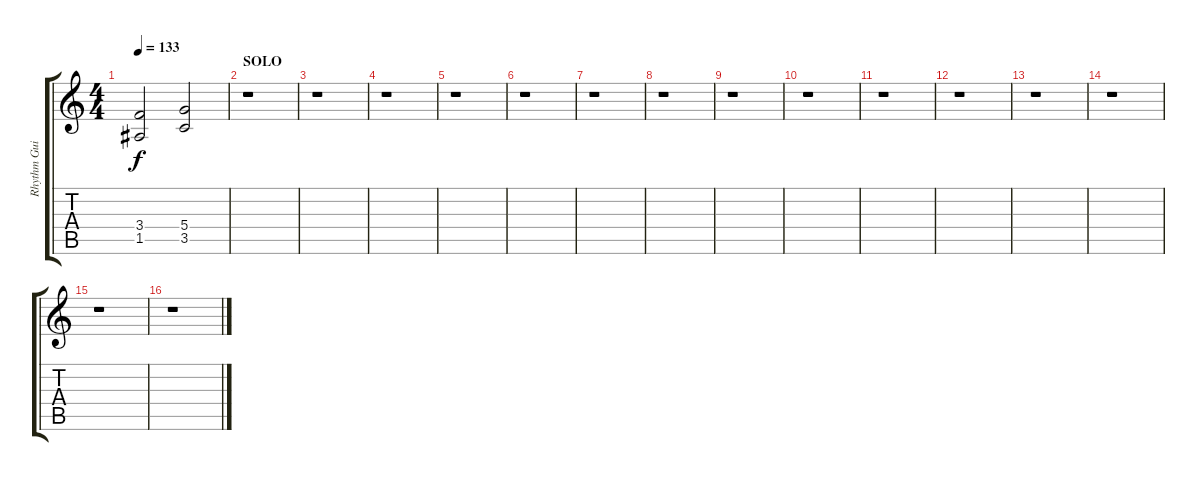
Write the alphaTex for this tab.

\track ("Rhythm Guitar" "Rhythm Gui") {instrument overdrivenguitar}
\staff {score tabs}
\tuning (E4 B3 G3 D3 A2 E2) {hide}
\ts (4 4)
\tempo 133
\clef g2
\ks c
(3.4 1.5).2{dy f} (5.4 3.5).2 |
\section ("" "SOLO")
r.1 |
r.1 |
r.1 |
r.1 |
r.1 |
r.1 |
r.1 |
r.1 |
r.1 |
r.1 |
r.1 |
r.1 |
r.1 |
r.1 |
r.1
